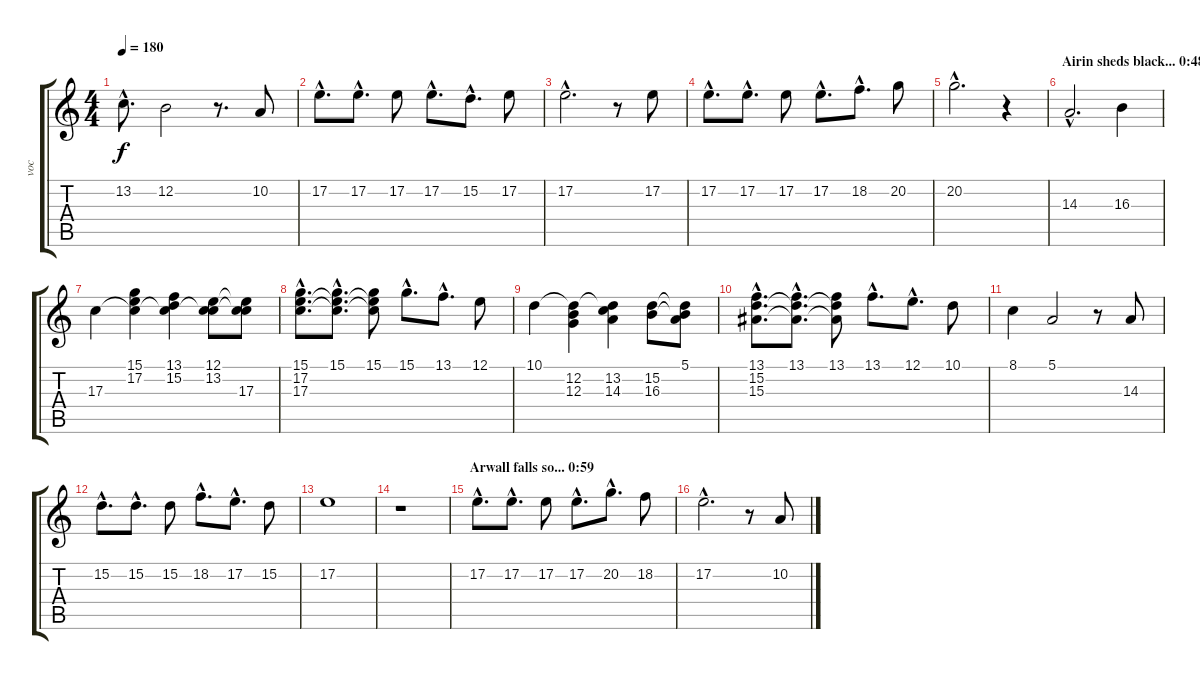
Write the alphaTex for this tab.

\track ("voc" "voc") {instrument recorder}
\staff {score tabs}
\tuning (E4 B3 G3 D3 A2 E2) {hide}
\ts (4 4)
\tempo 180
\clef g2
\ks c
13.2{hac}.8{d dy f} 12.2.2 r.8{d} 10.2.8 |
17.2{hac}.8{d} 17.2{hac}.8{d} 17.2.8 17.2{hac}.8{d} 15.2{hac}.8{d} 17.2.8 |
17.2{hac}.2{d} r.8 17.2.8 |
17.2{hac}.8{d} 17.2{hac}.8{d} 17.2.8 17.2{hac}.8{d} 18.2{hac}.8{d} 20.2.8 |
20.2{hac}.2{d} r.4 |
\section ("" "Airin sheds black... 0:48")
14.3{hac}.2{d} 16.3.4 |
17.3.4 (15.1 17.2 17.3{t}).4 (13.1 15.2 17.3{t}).4 (12.1 13.2 17.3{t}).8 (12.1{t} 13.2{t} 17.3).8 |
(15.1{hac} 17.2{hac} 17.3{hac}).8{d} (15.1{hac} 17.2{hac t} 17.3{hac t}).8{d} (15.1 17.2{t} 17.3{t}).8 15.1{hac}.8{d} 13.1{hac}.8{d} 12.1.8 |
10.1.4 (10.1{t} 12.2 12.3).4 (10.1{t} 13.2 14.3).4 (15.2 16.3).8 (5.1 15.2{t} 16.3{t}).8 |
(13.1{hac} 15.2{hac} 15.3{hac}).8{d} (13.1{hac} 15.2{hac t} 15.3{hac t}).8{d} (13.1 15.2{t} 15.3{t}).8 13.1{hac}.8{d} 12.1{hac}.8{d} 10.1.8 |
8.1.4 5.1.2 r.8 14.3.8 |
15.2{hac}.8{d} 15.2{hac}.8{d} 15.2.8 18.2{hac}.8{d} 17.2{hac}.8{d} 15.2.8 |
17.2.1 |
r.1 |
\section ("" "Arwall falls so... 0:59")
17.2{hac}.8{d} 17.2{hac}.8{d} 17.2.8 17.2{hac}.8{d} 20.2{hac}.8{d} 18.2.8 |
17.2{hac}.2{d} r.8 10.2.8
